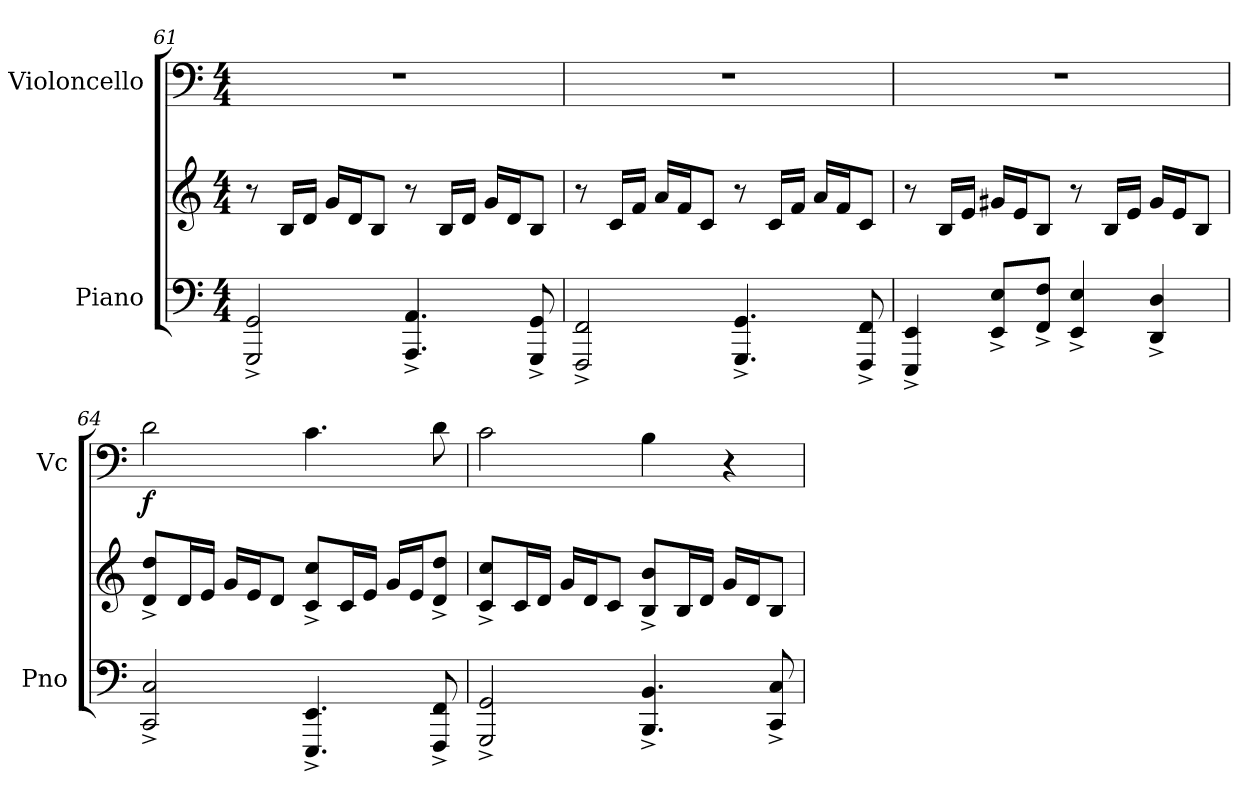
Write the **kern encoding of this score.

**kern	**kern	**kern	**dynam
*part2	*part2	*part1	*part1
*staff3	*staff2	*staff1	*staff1
*I"Piano	*	*I"Violoncello	*
*I'Pno	*	*I'Vc	*
*clefF4	*clefG2	*clefF4	*
*k[]	*k[]	*k[]	*
*M4/4	*M4/4	*M4/4	*
=61	=61	=61	=61
2GGG/^ 2GG/^	8r	1r	.
.	16B/LL	.	.
.	16d/JJ	.	.
.	16g/LL	.	.
.	16d/J	.	.
.	8B/J	.	.
4.AAA/^ 4.AA/^	8r	.	.
.	16B/LL	.	.
.	16d/JJ	.	.
.	16g/LL	.	.
.	16d/J	.	.
8GGG/^ 8GG/^	8B/J	.	.
!!LO:PB:g=z
=62	=62	=62	=62
2FFF/^ 2FF/^	8r	1r	.
.	16c/LL	.	.
.	16f/JJ	.	.
.	16a/LL	.	.
.	16f/J	.	.
.	8c/J	.	.
4.GGG/^ 4.GG/^	8r	.	.
.	16c/LL	.	.
.	16f/JJ	.	.
.	16a/LL	.	.
.	16f/J	.	.
8FFF/^ 8FF/^	8c/J	.	.
=63	=63	=63	=63
4EEE/^ 4EE/^	8r	1r	.
.	16B/LL	.	.
.	16e/JJ	.	.
8EE/^ 8E/^L	16g#X/LL	.	.
.	16e/J	.	.
8FF/^ 8F/^J	8B/J	.	.
4EE/^ 4E/^	8r	.	.
.	16B/LL	.	.
.	16e/JJ	.	.
4DD/^ 4D/^	16g#/LL	.	.
.	16e/J	.	.
.	8B/J	.	.
=64	=64	=64	=64
!	!	!	!LO:DY:b
2CC/^ 2C/^	8d/^ 8dd/^L	2d\	f
.	16d/L	.	.
.	16e/JJ	.	.
.	16g/LL	.	.
.	16e/J	.	.
.	8d/J	.	.
4.EEE/^ 4.EE/^	8c/^ 8cc/^L	4.c\	.
.	16c/L	.	.
.	16e/JJ	.	.
.	16g/LL	.	.
.	16e/J	.	.
8FFF/^ 8FF/^	8d/^ 8dd/^J	8d\	.
!!LO:LB:g=z
=65	=65	=65	=65
2GGG/^ 2GG/^	8c/^ 8cc/^L	2c\	.
.	16c/L	.	.
.	16d/JJ	.	.
.	16g/LL	.	.
.	16d/J	.	.
.	8c/J	.	.
4.BBB/^ 4.BB/^	8B/^ 8b/^L	4B\	.
.	16B/L	.	.
.	16d/JJ	.	.
.	16g/LL	4r	.
.	16d/J	.	.
8CC/^ 8C/^	8B/J	.	.
=	=	=	=
*-	*-	*-	*-
